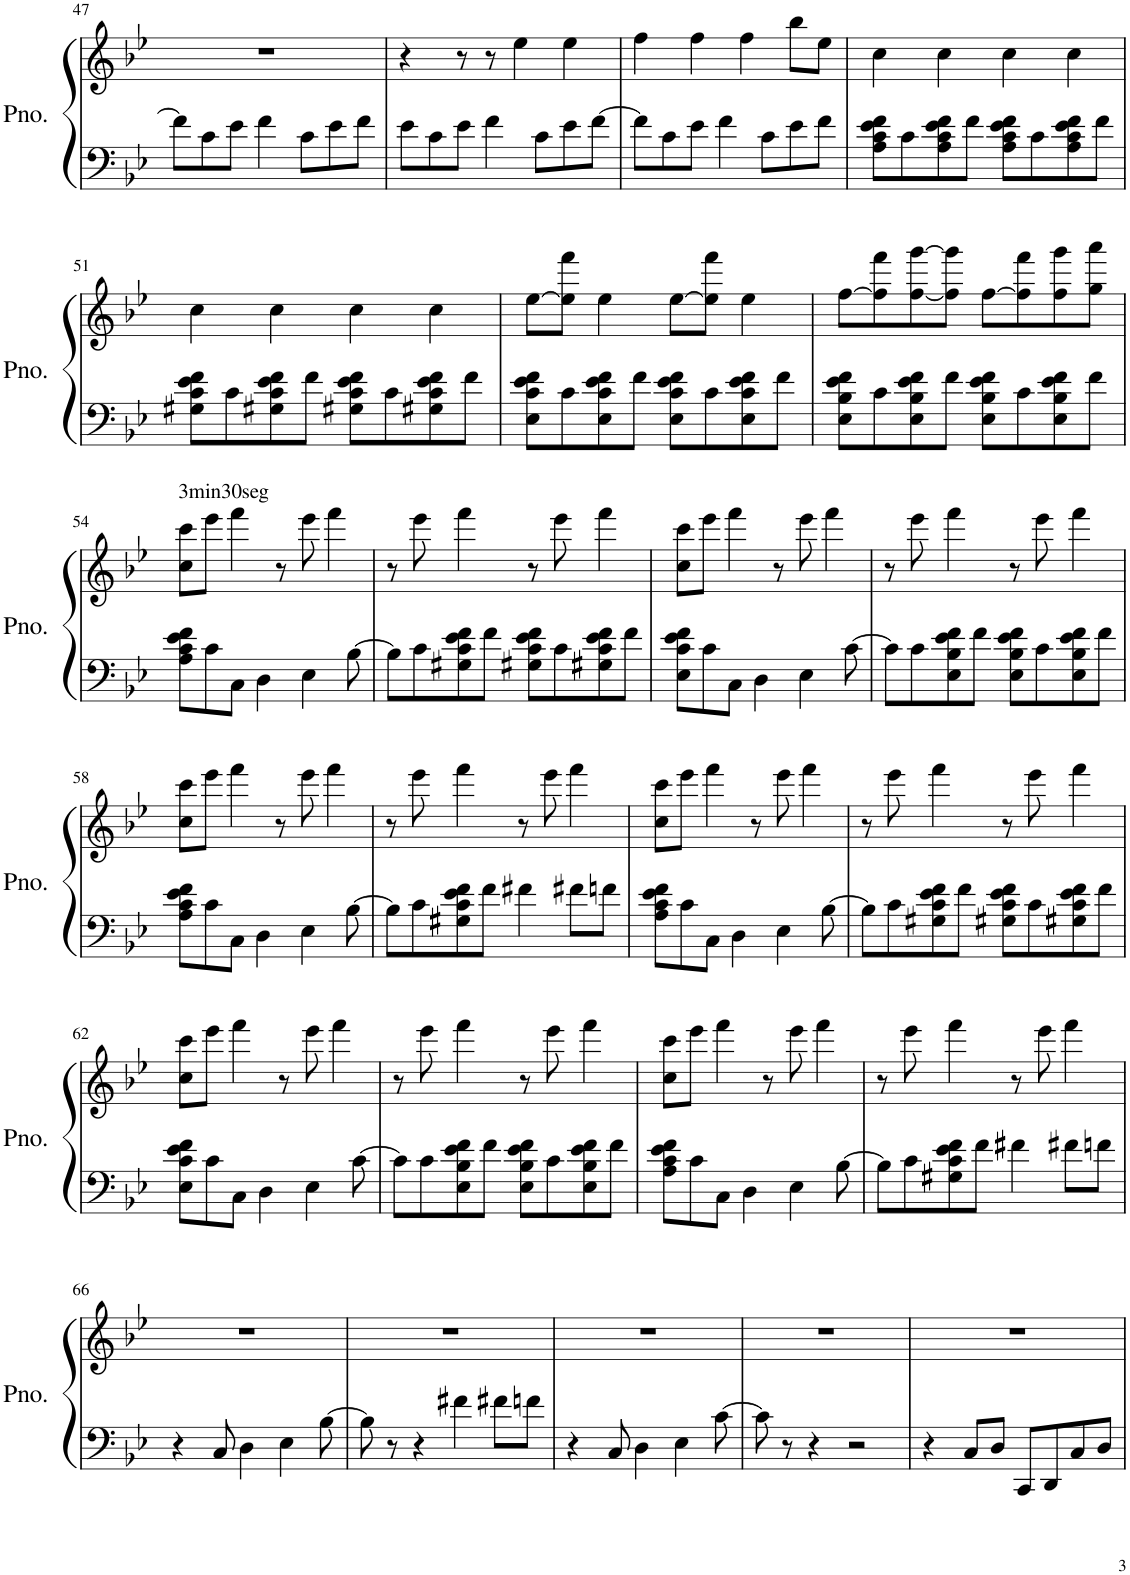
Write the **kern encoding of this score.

**kern	**kern
*part1	*part1
*staff2	*staff1
*I"Piano	*
*I'Pno.	*
!!LO:PB:g=z
*clefF4	*clefG2
*k[b-e-]	*k[b-e-]
*M4/4	*M4/4
=47	=47
8f\L]	1r
8c\	.
8e-\J	.
4f\	.
8c\L	.
8e-\	.
8f\J	.
=48	=48
8e-\L	4r
8c\	.
8e-\J	8r
4f\	8r
.	4ee-\
8c\L	.
8e-\	4ee-\
[8f\J	.
=49	=49
8f\L]	4ff\
8c\	.
8e-\J	4ff\
4f\	.
.	4ff\
8c\L	.
8e-\	8bb-\L
8f\J	8ee-\J
=50	=50
8A\ 8c\ 8e-\ 8f\L	4cc\
8c\	.
8A\ 8c\ 8e-\ 8f\	4cc\
8f\J	.
8A\ 8c\ 8e-\ 8f\L	4cc\
8c\	.
8A\ 8c\ 8e-\ 8f\	4cc\
8f\J	.
!!LO:LB:g=z
=51	=51
8G#X\ 8c\ 8e-\ 8f\L	4cc\
8c\	.
8G#X\ 8c\ 8e-\ 8f\	4cc\
8f\J	.
8G#X\ 8c\ 8e-\ 8f\L	4cc\
8c\	.
8G#X\ 8c\ 8e-\ 8f\	4cc\
8f\J	.
=52	=52
8E-\ 8c\ 8e-\ 8f\L	[8ee-\L
8c\	8ee-\] 8fff\J
8E-\ 8c\ 8e-\ 8f\	4ee-\
8f\J	.
8E-\ 8c\ 8e-\ 8f\L	[8ee-\L
8c\	8ee-\] 8fff\J
8E-\ 8c\ 8e-\ 8f\	4ee-\
8f\J	.
=53	=53
8E-\ 8B-\ 8e-\ 8f\L	[8ff\L
8c\	8ff\] 8fff\
8E-\ 8B-\ 8e-\ 8f\	[8ff\ [8ggg\
8f\J	8ff\] 8ggg\]J
8E-\ 8B-\ 8e-\ 8f\L	[8ff\L
8c\	8ff\] 8fff\
8E-\ 8B-\ 8e-\ 8f\	8ff\ 8ggg\
8f\J	8gg\ 8aaa\J
!!LO:LB:g=z
=54	=54
!	!LO:TX:a:t=3min30seg
8A\ 8c\ 8e-\ 8f\L	8cc\ 8ccc\L
8c\	8eee-\J
8C\J	4fff\
4D\	.
.	8r
4E-\	8eee-\
.	4fff\
[8B-\	.
=55	=55
8B-\L]	8r
8c\	8eee-\
8G#X\ 8c\ 8e-\ 8f\	4fff\
8f\J	.
8G#X\ 8c\ 8e-\ 8f\L	8r
8c\	8eee-\
8G#X\ 8c\ 8e-\ 8f\	4fff\
8f\J	.
=56	=56
8E-\ 8c\ 8e-\ 8f\L	8cc\ 8ccc\L
8c\	8eee-\J
8C\J	4fff\
4D\	.
.	8r
4E-\	8eee-\
.	4fff\
[8c\	.
=57	=57
8c\L]	8r
8c\	8eee-\
8E-\ 8B-\ 8e-\ 8f\	4fff\
8f\J	.
8E-\ 8B-\ 8e-\ 8f\L	8r
8c\	8eee-\
8E-\ 8B-\ 8e-\ 8f\	4fff\
8f\J	.
!!LO:LB:g=z
=58	=58
8A\ 8c\ 8e-\ 8f\L	8cc\ 8ccc\L
8c\	8eee-\J
8C\J	4fff\
4D\	.
.	8r
4E-\	8eee-\
.	4fff\
[8B-\	.
=59	=59
8B-\L]	8r
8c\	8eee-\
8G#X\ 8c\ 8e-\ 8f\	4fff\
8f\J	.
4f#X\	8r
.	8eee-\
8f#X\L	4fff\
8fn\J	.
=60	=60
8A\ 8c\ 8e-\ 8f\L	8cc\ 8ccc\L
8c\	8eee-\J
8C\J	4fff\
4D\	.
.	8r
4E-\	8eee-\
.	4fff\
[8B-\	.
=61	=61
8B-\L]	8r
8c\	8eee-\
8G#X\ 8c\ 8e-\ 8f\	4fff\
8f\J	.
8G#X\ 8c\ 8e-\ 8f\L	8r
8c\	8eee-\
8G#X\ 8c\ 8e-\ 8f\	4fff\
8f\J	.
!!LO:LB:g=z
=62	=62
8E-\ 8c\ 8e-\ 8f\L	8cc\ 8ccc\L
8c\	8eee-\J
8C\J	4fff\
4D\	.
.	8r
4E-\	8eee-\
.	4fff\
[8c\	.
=63	=63
8c\L]	8r
8c\	8eee-\
8E-\ 8B-\ 8e-\ 8f\	4fff\
8f\J	.
8E-\ 8B-\ 8e-\ 8f\L	8r
8c\	8eee-\
8E-\ 8B-\ 8e-\ 8f\	4fff\
8f\J	.
=64	=64
8A\ 8c\ 8e-\ 8f\L	8cc\ 8ccc\L
8c\	8eee-\J
8C\J	4fff\
4D\	.
.	8r
4E-\	8eee-\
.	4fff\
[8B-\	.
=65	=65
8B-\L]	8r
8c\	8eee-\
8G#X\ 8c\ 8e-\ 8f\	4fff\
8f\J	.
4f#X\	8r
.	8eee-\
8f#X\L	4fff\
8fn\J	.
!!LO:LB:g=z
=66	=66
4r	1r
8C/	.
4D\	.
4E-\	.
[8B-\	.
=67	=67
8B-\]	1r
8r	.
4r	.
4f#X\	.
8f#X\L	.
8fn\J	.
=68	=68
4r	1r
8C/	.
4D\	.
4E-\	.
[8c\	.
=69	=69
8c\]	1r
8r	.
4r	.
2r	.
=70	=70
4r	1r
8C/L	.
8D/J	.
8CC/L	.
8DD/	.
8C/	.
8D/J	.
=	=
*-	*-
